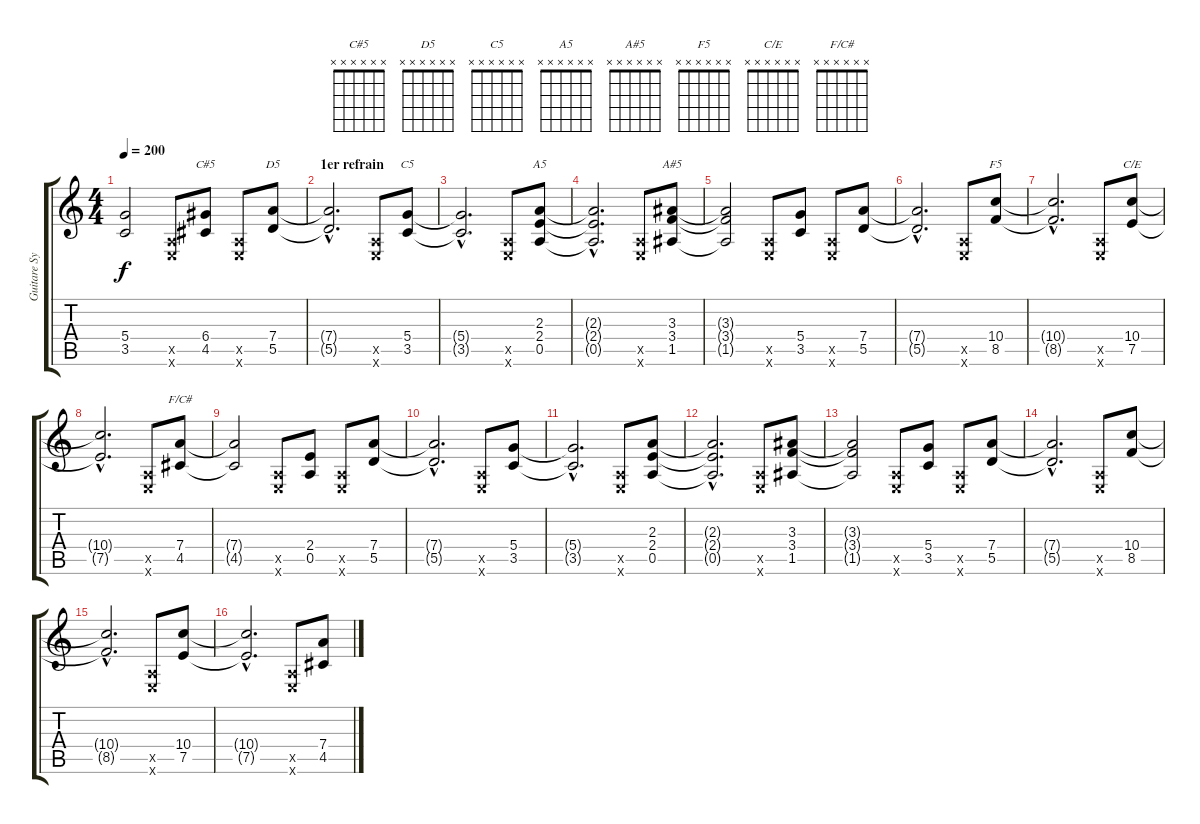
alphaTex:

\track ("Guitare Sylvain" "Guitare Sy") {instrument overdrivenguitar}
\staff {score tabs}
\tuning (E4 B3 G3 D3 A2 E2) {hide}
\chord ("C#5" x x x x x x)
\chord ("D5" x x x x x x)
\chord ("C5" x x x x x x)
\chord ("A5" x x x x x x)
\chord ("A#5" x x x x x x)
\chord ("F5" x x x x x x)
\chord ("C/E" x x x x x x)
\chord ("F/C#" x x x x x x)
\ts (4 4)
\tempo 200
\clef g2
\ks c
(5.4{t} 3.5{t}).2{dy f} (0.5{x} 0.6{x}).8 (6.4 4.5).8{ch "C#5"} (0.5{x} 0.6{x}).8 (7.4 5.5).8{ch "D5"} |
\section ("" "1er refrain")
(7.4{hac t} 5.5{hac t}).2{d} (0.5{x} 0.6{x}).8 (5.4 3.5).8{ch "C5"} |
(5.4{hac t} 3.5{hac t}).2{d} (0.5{x} 0.6{x}).8 (2.3 2.4 0.5).8{ch "A5"} |
(2.3{hac t} 2.4{hac t} 0.5{hac t}).2{d} (0.5{x} 0.6{x}).8 (3.3 3.4 1.5).8{ch "A#5"} |
(3.3{t} 3.4{t} 1.5{t}).2 (0.5{x} 0.6{x}).8 (5.4 3.5).8 (0.5{x} 0.6{x}).8 (7.4 5.5).8 |
(7.4{hac t} 5.5{hac t}).2{d} (0.5{x} 0.6{x}).8 (10.4 8.5).8{ch "F5"} |
(10.4{hac t} 8.5{hac t}).2{d} (0.5{x} 0.6{x}).8 (10.4 7.5).8{ch "C/E"} |
(10.4{hac t} 7.5{hac t}).2{d} (0.5{x} 0.6{x}).8 (7.4 4.5).8{ch "F/C#"} |
(7.4{t} 4.5{t}).2 (0.5{x} 0.6{x}).8 (2.4 0.5).8 (0.5{x} 0.6{x}).8 (7.4 5.5).8 |
(7.4{hac t} 5.5{hac t}).2{d} (0.5{x} 0.6{x}).8 (5.4 3.5).8 |
(5.4{hac t} 3.5{hac t}).2{d} (0.5{x} 0.6{x}).8 (2.3 2.4 0.5).8 |
(2.3{hac t} 2.4{hac t} 0.5{hac t}).2{d} (0.5{x} 0.6{x}).8 (3.3 3.4 1.5).8 |
(3.3{t} 3.4{t} 1.5{t}).2 (0.5{x} 0.6{x}).8 (5.4 3.5).8 (0.5{x} 0.6{x}).8 (7.4 5.5).8 |
(7.4{hac t} 5.5{hac t}).2{d} (0.5{x} 0.6{x}).8 (10.4 8.5).8 |
(10.4{hac t} 8.5{hac t}).2{d} (0.5{x} 0.6{x}).8 (10.4 7.5).8 |
(10.4{hac t} 7.5{hac t}).2{d} (0.5{x} 0.6{x}).8 (7.4 4.5).8
